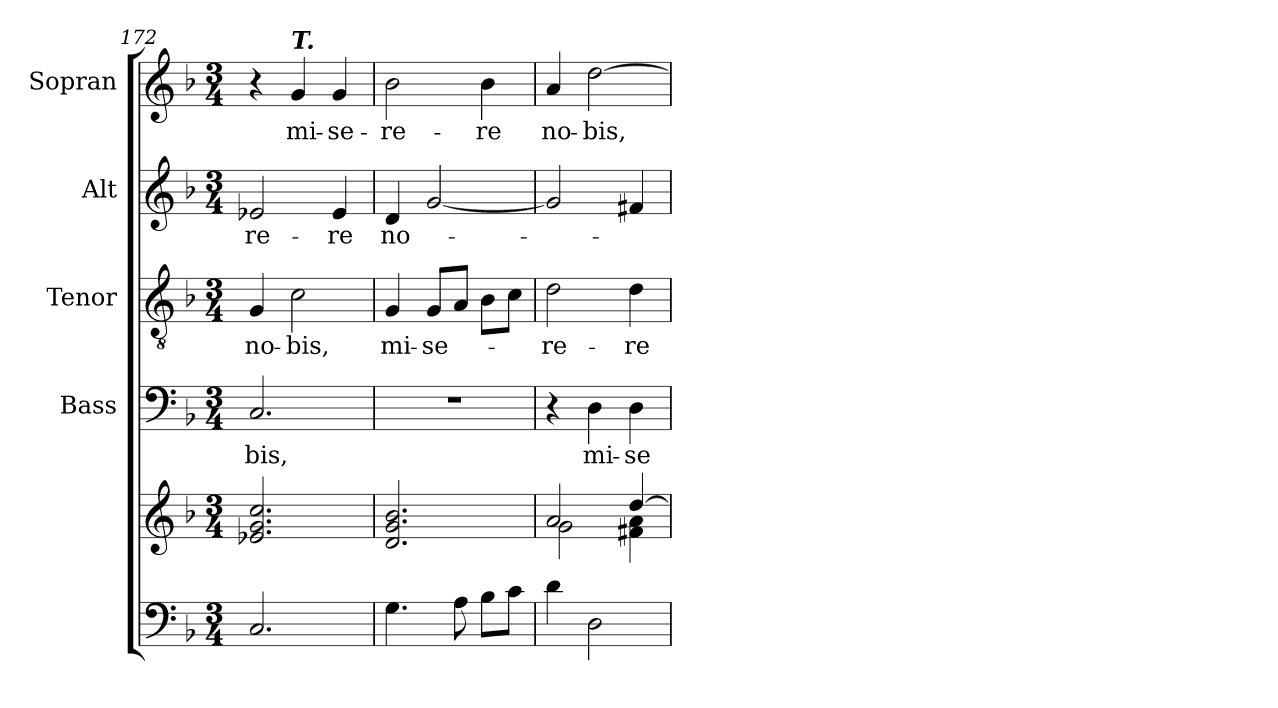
**kern	**kern	**kern	**text	**kern	**text	**kern	**text	**kern	**text
*part5	*part5	*part4	*part4	*part3	*part3	*part2	*part2	*part1	*part1
*staff6	*staff5	*staff4	*staff4	*staff3	*staff3	*staff2	*staff2	*staff1	*staff1
*	*	*I"Bass	*	*I"Tenor	*	*I"Alt	*	*I"Sopran	*
*	*	*I'B.	*	*I'T.	*	*I'A.	*	*I'S.	*
*clefF4	*clefG2	*clefF4	*	*clefGv2	*	*clefG2	*	*clefG2	*
*k[b-]	*k[b-]	*k[b-]	*	*k[b-]	*	*k[b-]	*	*k[b-]	*
*F:	*F:	*F:	*	*F:	*	*F:	*	*F:	*
*M3/4	*M3/4	*M3/4	*	*M3/4	*	*M3/4	*	*M3/4	*
=172	=172	=172	=172	=172	=172	=172	=172	=172	=172
!	!	!	!LO:LY:b	!	!LO:LY:b	!	!LO:LY:b	!	!
2.C/	2.e-X/ 2.g/ 2.cc/	2.C/	-bis,	4G/	no-	2e-X/	-re-	4r	.
!	!	!	!	!	!	!	!	!LO:TX:a:Bi:t=T.	!
!	!	!	!	!	!LO:LY:b	!	!	!	!LO:LY:b
.	.	.	.	2c\	-bis,	.	.	4g/	mi-
!	!	!	!	!	!	!	!LO:LY:b	!	!LO:LY:b
.	.	.	.	.	.	4e-/	-re	4g/	-se-
=173	=173	=173	=173	=173	=173	=173	=173	=173	=173
!	!	!	!	!	!LO:LY:b	!	!LO:LY:b	!	!LO:LY:b
4.G\	2.d/ 2.g/ 2.b-/	2.r	.	4G/	mi-	4d/	no-	2b-\	-re-
!	!	!	!	!	!LO:LY:b	!	!	!	!
.	.	.	.	8G/L	-se-	[2g/	.	.	.
8A\	.	.	.	8A/J	.	.	.	.	.
!	!	!	!	!	!	!	!	!	!LO:LY:b
8B-\L	.	.	.	8B-\L	.	.	.	4b-\	-re
8c\J	.	.	.	8c\J	.	.	.	.	.
=174	=174	=174	=174	=174	=174	=174	=174	=174	=174
*	*^	*	*	*	*	*	*	*	*
!	!	!	!	!	!	!LO:LY:b	!	!	!	!LO:LY:b
4d\	2a/	2g\	4r	.	2d\	-re-	2g/]	.	4a/	no-
!	!	!	!	!LO:LY:b	!	!	!	!	!	!LO:LY:b
2D\	.	.	4D\	mi-	.	.	.	.	[2dd\	-bis,
!	!	!	!	!LO:LY:b	!	!LO:LY:b	!	!	!	!
.	[>4dd/	4f#X\ 4a\	4D\	-se-	4d\	-re	4f#X/	.	.	.
*	*v	*v	*	*	*	*	*	*	*	*
=	=	=	=	=	=	=	=	=	=
*-	*-	*-	*-	*-	*-	*-	*-	*-	*-
